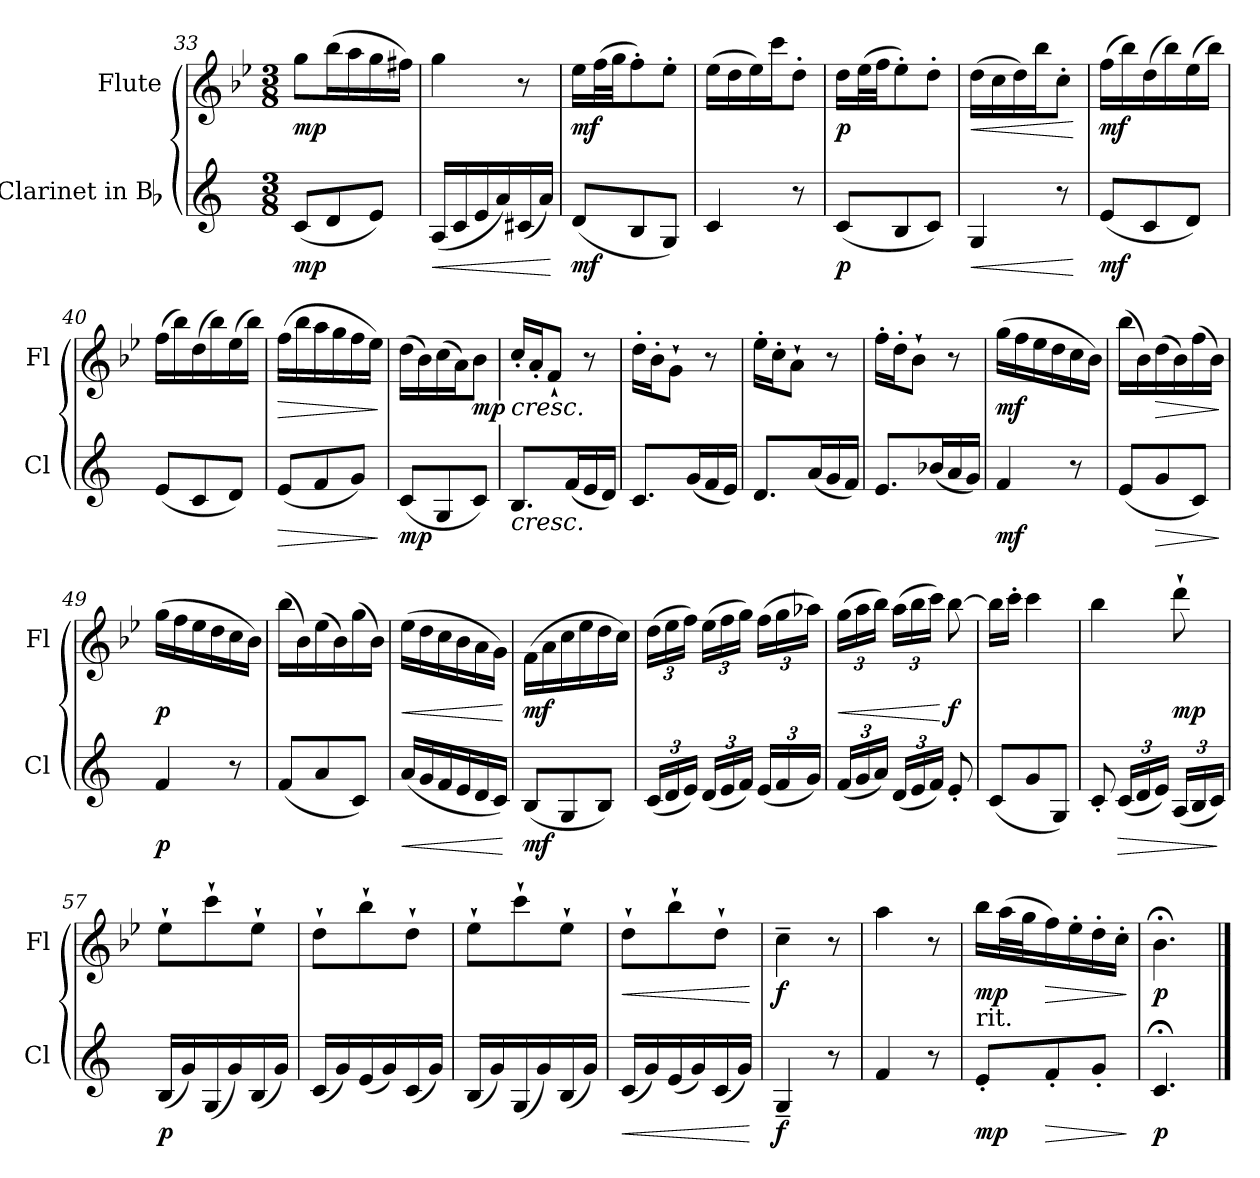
**kern	**dynam	**kern	**dynam
*part2	*part2	*part1	*part1
*staff2	*staff2	*staff1	*staff1
*I"Clarinet in Bb	*	*I"Flute	*
*I'Cl	*	*I'Fl	*
*clefG2	*	*clefG2	*
*ITrd1c2	*	*	*
*k[b-e-]	*	*k[b-e-]	*
*M3/8	*	*M3/8	*
=33	=33	=33	=33
!	!LO:DY:b	!	!LO:DY:b
(<8B-/L	mp	8gg\L	mp
8c/	.	(>16bb-\L	.
.	.	16aa\	.
8d/J)	.	16gg\	.
.	.	16ff#X\JJ)	.
=34	=34	=34	=34
!	!LO:HP:b	!	!LO:DY:b
(<16G/LL	<	4gg\	other-dynamics
16B-/	.	.	.
16d/	.	.	.
16g/)	.	.	.
(<16Bn/	.	8r	.
16g/JJ)	.	.	.
.	[	.	.
=35	=35	=35	=35
!	!LO:DY:b	!	!LO:DY:b
(<8c/L	mf	16ee-\LL	mf
.	.	(>32ff\L	.
.	.	32gg\JJ	.
8A/	.	8ff'\)	.
8F/J)	.	8ee-'\J	.
=36	=36	=36	=36
4B-/	.	(>16ee-\LL	.
.	.	16dd\	.
.	.	16ee-\)	.
.	.	16ccc\J	.
8r	.	8dd'\J	.
=37	=37	=37	=37
!	!LO:DY:b	!	!LO:DY:b
(<8B-/L	p	16dd\LL	p
.	.	(>32ee-\L	.
.	.	32ff\JJ	.
8A/	.	8ee-'\)	.
8B-/J)	.	8dd'\J	.
=38	=38	=38	=38
!	!LO:HP:b	!	!LO:HP:b
4F/	<	(>16dd\LL	<
.	.	16cc\	.
.	.	16dd\)	.
.	.	16bb-\J	.
8r	.	8cc'\J	.
.	[	.	[
!!LO:LB:g=z
=39	=39	=39	=39
!	!LO:DY:b	!	!LO:DY:b
(<8d/L	mf	(>16ff\LL	mf
.	.	16bb-\)	.
8B-/	.	(>16dd\	.
.	.	16bb-\)	.
8c/J)	.	(>16ee-\	.
.	.	16bb-\JJ)	.
=40	=40	=40	=40
(<8d/L	.	(>16ff\LL	.
.	.	16bb-\)	.
8B-/	.	(>16dd\	.
.	.	16bb-\)	.
8c/J)	.	(>16ee-\	.
.	.	16bb-\JJ)	.
=41	=41	=41	=41
!	!LO:HP:b	!	!LO:HP:b
(<8d/L	>	(>16ff\LL	>
.	.	16bb-\	.
8e-/	.	16aa\	.
.	.	16gg\	.
8f/J)	.	16ff\	.
.	.	16ee-\JJ)	.
.	]	.	]
=42	=42	=42	=42
!	!LO:DY:b	!	!
(<8B-/L	mp	(>16dd\LL	.
.	.	16b-\)	.
8F/	.	(>16cc\	.
.	.	16a\J)	.
!	!	!	!LO:DY:b
8B-/J)	.	8b-\J	mp
=43	=43	=43	=43
!	!	!LO:TX:b:i:t=cresc.	!
!LO:TX:b:i:t=cresc.	!	!	!
8.A/L	.	16cc'/LL	.
.	.	16a'/J	.
.	.	8f`/J	.
(<16e-/L	.	.	.
16d/	.	8r	.
16c/JJ)	.	.	.
=44	=44	=44	=44
8.B-/L	.	16dd'\LL	.
.	.	16b-'\J	.
.	.	8g`\J	.
(<16f/L	.	.	.
16e-/	.	8r	.
16d/JJ)	.	.	.
=45	=45	=45	=45
8.c/L	.	16ee-'\LL	.
.	.	16cc'\J	.
.	.	8a`\J	.
(<16g/L	.	.	.
16f/	.	8r	.
16e-/JJ)	.	.	.
!!LO:PB:g=z
=46	=46	=46	=46
8.d/L	.	16ff'\LL	.
.	.	16dd'\J	.
.	.	8b-`\J	.
(<16a-X/L	.	.	.
16g/	.	8r	.
16f/JJ)	.	.	.
=47	=47	=47	=47
!	!LO:DY:b	!	!LO:DY:b
4e-/	mf	(>16gg\LL	mf
.	.	16ff\	.
.	.	16ee-\	.
.	.	16dd\	.
8r	.	16cc\	.
.	.	16b-\JJ)	.
=48	=48	=48	=48
(<8d/L	.	(>16bb-\LL	.
.	.	16b-\)	.
!	!LO:HP:b	!	!LO:HP:b
8f/	>	(>16dd\	>
.	.	16b-\)	.
8B-/J)	.	(>16ff\	.
.	.	16b-\JJ)	.
.	]	.	]
=49	=49	=49	=49
!	!LO:DY:b	!	!LO:DY:b
4e-/	p	(>16gg\LL	p
.	.	16ff\	.
.	.	16ee-\	.
.	.	16dd\	.
8r	.	16cc\	.
.	.	16b-\JJ)	.
=50	=50	=50	=50
(<8e-/L	.	(>16bb-\LL	.
.	.	16b-\)	.
8g/	.	(>16ee-\	.
.	.	16b-\)	.
8B-/J)	.	(>16gg\	.
.	.	16b-\JJ)	.
=51	=51	=51	=51
!	!LO:HP:b	!	!LO:HP:b
(<16g/LL	<	(>16ee-\LL	<
16f/	.	16dd\	.
16e-/	.	16cc\	.
16d/	.	16b-\	.
16c/	.	16a\	.
16B-/JJ)	.	16g\JJ)	.
.	[	.	[
!!LO:LB:g=z
=52	=52	=52	=52
!	!LO:DY:b	!	!LO:DY:b
(<8A/L	mf	(>16f\LL	mf
.	.	16a\	.
8F/	.	16cc\	.
.	.	16ee-\	.
8A/J)	.	16dd\	.
.	.	16cc\JJ)	.
=53	=53	=53	=53
*Xbrackettup	*	*Xbrackettup	*
(<24B-/LL	.	(>24dd\LL	.
24c/	.	24ee-\	.
24d/JJ)	.	24ff\JJ)	.
(<24c/LL	.	(>24ee-\LL	.
24d/	.	24ff\	.
24e-/JJ)	.	24gg\JJ)	.
(<24d/LL	.	(>24ff\LL	.
24e-/	.	24gg\	.
24f/JJ)	.	24aa-X\JJ)	.
=54	=54	=54	=54
!	!	!	!LO:HP:b
(<24e-/LL	.	(>24gg\LL	<
24f/	.	24aa\	.
24g/JJ)	.	24bb-\JJ)	.
(<24c/LL	.	(>24aa\LL	.
24d/	.	24bb-\	.
24e-/JJ)	.	24ccc\JJ)	.
!	!	!	!LO:DY:n=1:b
8d'/	.	[8bb-\	[ f
=55	=55	=55	=55
(<8B-/L	.	16bb-\LL]	.
.	.	16ccc'\JJ	.
!	!	!	!LO:DY:b
8f/	.	4ccc\	other-dynamics
8F/J)	.	.	.
=56	=56	=56	=56
!	!	!	!LO:DY:b
8B-'/	.	4bb-\	other-dynamics
!	!LO:HP:b	!	!
(<24B-/LL	>	.	.
24c/	.	.	.
24d/JJ)	.	.	.
!	!	!	!LO:DY:b
(<24G/LL	.	8ddd`\	mp
24A/	.	.	.
24B-/JJ)	.	.	.
.	]	.	.
=57	=57	=57	=57
!	!LO:DY:b	!	!
(<16A/LL	p	8ee-`\L	.
16f/)	.	.	.
(<16F/	.	8ccc`\	.
16f/)	.	.	.
(<16A/	.	8ee-`\J	.
16f/JJ)	.	.	.
!!LO:LB:g=z
=58	=58	=58	=58
(<16B-/LL	.	8dd`\L	.
16f/)	.	.	.
(<16d/	.	8bb-`\	.
16f/)	.	.	.
(<16B-/	.	8dd`\J	.
16f/JJ)	.	.	.
=59	=59	=59	=59
(<16A/LL	.	8ee-`\L	.
16f/)	.	.	.
(<16F/	.	8ccc`\	.
16f/)	.	.	.
(<16A/	.	8ee-`\J	.
16f/JJ)	.	.	.
=60	=60	=60	=60
!	!LO:HP:b	!	!LO:HP:b
(<16B-/LL	<	8dd`\L	<
16f/)	.	.	.
(<16d/	.	8bb-`\	.
16f/)	.	.	.
(<16B-/	.	8dd`\J	.
16f/JJ)	.	.	.
.	[	.	[
=61	=61	=61	=61
!	!LO:DY:b	!	!LO:DY:b
4F~/	f	4cc~\	f
8r	.	8r	.
=62	=62	=62	=62
!	!LO:DY:b	!	!LO:DY:b
4e-/	other-dynamics	4aa\	other-dynamics
8r	.	8r	.
=63	=63	=63	=63
*	*	*MM60	*
!	!	!LO:TX:b:t=rit.	!
!	!LO:DY:b	!	!LO:DY:b
8d'/L	mp	16bb-\LL	mp
.	.	(>32aa\L	.
.	.	32gg\J	.
*	*	*MM50	*
!	!LO:HP:b	!	!LO:HP:b
8e-'/	>	16ff\)	>
.	.	16ee-'\	.
*	*	*MM40	*
8f'/J	.	16dd'\	.
.	.	16cc'\JJ	.
.	]	.	]
=64	=64	=64	=64
!	!LO:DY:b	!	!LO:DY:b
4.B-;</	p	4.b-;<\	p
==	==	==	==
*-	*-	*-	*-
